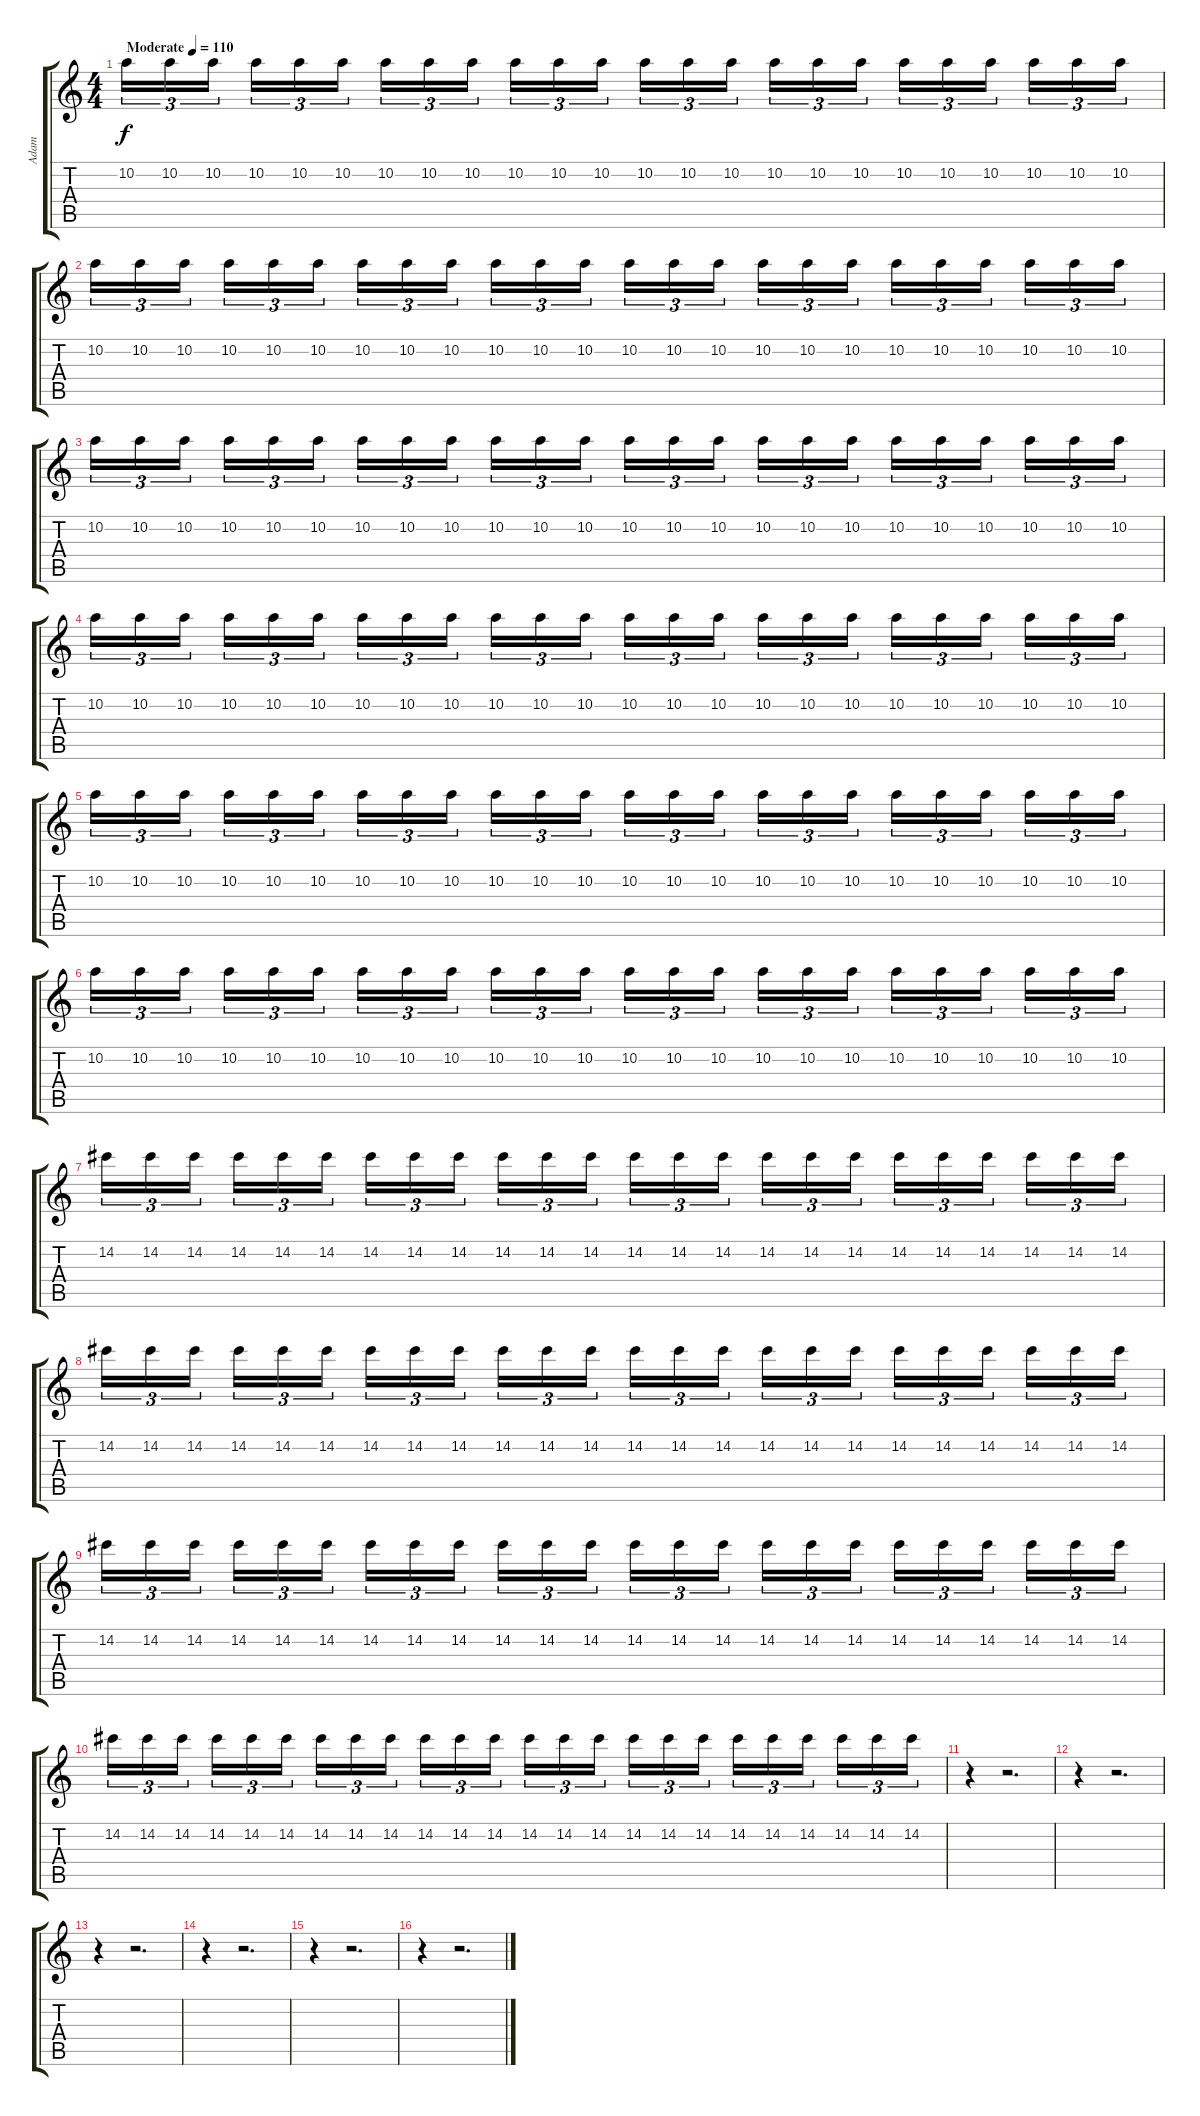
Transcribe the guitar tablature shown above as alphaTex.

\track ("Adam" "Adam") {instrument electricguitarjazz}
\staff {score tabs}
\tuning (E4 B3 G3 D3 A2 D2) {hide}
\ts (4 4)
\tempo (110 "Moderate")
\clef g2
\ks c
10.2.16{tu (3 2) dy f instrument electricguitarjazz} 10.2.16{tu (3 2)} 10.2.16{tu (3 2) beam splitsecondary} 10.2.16{tu (3 2)} 10.2.16{tu (3 2)} 10.2.16{tu (3 2)} 10.2.16{tu (3 2)} 10.2.16{tu (3 2)} 10.2.16{tu (3 2) beam splitsecondary} 10.2.16{tu (3 2)} 10.2.16{tu (3 2)} 10.2.16{tu (3 2)} 10.2.16{tu (3 2)} 10.2.16{tu (3 2)} 10.2.16{tu (3 2) beam splitsecondary} 10.2.16{tu (3 2)} 10.2.16{tu (3 2)} 10.2.16{tu (3 2)} 10.2.16{tu (3 2)} 10.2.16{tu (3 2)} 10.2.16{tu (3 2) beam splitsecondary} 10.2.16{tu (3 2)} 10.2.16{tu (3 2)} 10.2.16{tu (3 2)} |
10.2.16{tu (3 2)} 10.2.16{tu (3 2)} 10.2.16{tu (3 2) beam splitsecondary} 10.2.16{tu (3 2)} 10.2.16{tu (3 2)} 10.2.16{tu (3 2)} 10.2.16{tu (3 2)} 10.2.16{tu (3 2)} 10.2.16{tu (3 2) beam splitsecondary} 10.2.16{tu (3 2)} 10.2.16{tu (3 2)} 10.2.16{tu (3 2)} 10.2.16{tu (3 2)} 10.2.16{tu (3 2)} 10.2.16{tu (3 2) beam splitsecondary} 10.2.16{tu (3 2)} 10.2.16{tu (3 2)} 10.2.16{tu (3 2)} 10.2.16{tu (3 2)} 10.2.16{tu (3 2)} 10.2.16{tu (3 2) beam splitsecondary} 10.2.16{tu (3 2)} 10.2.16{tu (3 2)} 10.2.16{tu (3 2)} |
10.2.16{tu (3 2)} 10.2.16{tu (3 2)} 10.2.16{tu (3 2) beam splitsecondary} 10.2.16{tu (3 2)} 10.2.16{tu (3 2)} 10.2.16{tu (3 2)} 10.2.16{tu (3 2)} 10.2.16{tu (3 2)} 10.2.16{tu (3 2) beam splitsecondary} 10.2.16{tu (3 2)} 10.2.16{tu (3 2)} 10.2.16{tu (3 2)} 10.2.16{tu (3 2)} 10.2.16{tu (3 2)} 10.2.16{tu (3 2) beam splitsecondary} 10.2.16{tu (3 2)} 10.2.16{tu (3 2)} 10.2.16{tu (3 2)} 10.2.16{tu (3 2)} 10.2.16{tu (3 2)} 10.2.16{tu (3 2) beam splitsecondary} 10.2.16{tu (3 2)} 10.2.16{tu (3 2)} 10.2.16{tu (3 2)} |
10.2.16{tu (3 2)} 10.2.16{tu (3 2)} 10.2.16{tu (3 2) beam splitsecondary} 10.2.16{tu (3 2)} 10.2.16{tu (3 2)} 10.2.16{tu (3 2)} 10.2.16{tu (3 2)} 10.2.16{tu (3 2)} 10.2.16{tu (3 2) beam splitsecondary} 10.2.16{tu (3 2)} 10.2.16{tu (3 2)} 10.2.16{tu (3 2)} 10.2.16{tu (3 2)} 10.2.16{tu (3 2)} 10.2.16{tu (3 2) beam splitsecondary} 10.2.16{tu (3 2)} 10.2.16{tu (3 2)} 10.2.16{tu (3 2)} 10.2.16{tu (3 2)} 10.2.16{tu (3 2)} 10.2.16{tu (3 2) beam splitsecondary} 10.2.16{tu (3 2)} 10.2.16{tu (3 2)} 10.2.16{tu (3 2)} |
10.2.16{tu (3 2)} 10.2.16{tu (3 2)} 10.2.16{tu (3 2) beam splitsecondary} 10.2.16{tu (3 2)} 10.2.16{tu (3 2)} 10.2.16{tu (3 2)} 10.2.16{tu (3 2)} 10.2.16{tu (3 2)} 10.2.16{tu (3 2) beam splitsecondary} 10.2.16{tu (3 2)} 10.2.16{tu (3 2)} 10.2.16{tu (3 2)} 10.2.16{tu (3 2)} 10.2.16{tu (3 2)} 10.2.16{tu (3 2) beam splitsecondary} 10.2.16{tu (3 2)} 10.2.16{tu (3 2)} 10.2.16{tu (3 2)} 10.2.16{tu (3 2)} 10.2.16{tu (3 2)} 10.2.16{tu (3 2) beam splitsecondary} 10.2.16{tu (3 2)} 10.2.16{tu (3 2)} 10.2.16{tu (3 2)} |
10.2.16{tu (3 2)} 10.2.16{tu (3 2)} 10.2.16{tu (3 2) beam splitsecondary} 10.2.16{tu (3 2)} 10.2.16{tu (3 2)} 10.2.16{tu (3 2)} 10.2.16{tu (3 2)} 10.2.16{tu (3 2)} 10.2.16{tu (3 2) beam splitsecondary} 10.2.16{tu (3 2)} 10.2.16{tu (3 2)} 10.2.16{tu (3 2)} 10.2.16{tu (3 2)} 10.2.16{tu (3 2)} 10.2.16{tu (3 2) beam splitsecondary} 10.2.16{tu (3 2)} 10.2.16{tu (3 2)} 10.2.16{tu (3 2)} 10.2.16{tu (3 2)} 10.2.16{tu (3 2)} 10.2.16{tu (3 2) beam splitsecondary} 10.2.16{tu (3 2)} 10.2.16{tu (3 2)} 10.2.16{tu (3 2)} |
14.2.16{tu (3 2) volume 5} 14.2.16{tu (3 2)} 14.2.16{tu (3 2) beam splitsecondary} 14.2.16{tu (3 2)} 14.2.16{tu (3 2)} 14.2.16{tu (3 2)} 14.2.16{tu (3 2)} 14.2.16{tu (3 2)} 14.2.16{tu (3 2) beam splitsecondary} 14.2.16{tu (3 2)} 14.2.16{tu (3 2)} 14.2.16{tu (3 2)} 14.2.16{tu (3 2)} 14.2.16{tu (3 2)} 14.2.16{tu (3 2) beam splitsecondary} 14.2.16{tu (3 2)} 14.2.16{tu (3 2)} 14.2.16{tu (3 2)} 14.2.16{tu (3 2)} 14.2.16{tu (3 2)} 14.2.16{tu (3 2) beam splitsecondary} 14.2.16{tu (3 2)} 14.2.16{tu (3 2)} 14.2.16{tu (3 2)} |
14.2.16{tu (3 2)} 14.2.16{tu (3 2)} 14.2.16{tu (3 2) beam splitsecondary} 14.2.16{tu (3 2)} 14.2.16{tu (3 2)} 14.2.16{tu (3 2)} 14.2.16{tu (3 2)} 14.2.16{tu (3 2)} 14.2.16{tu (3 2) beam splitsecondary} 14.2.16{tu (3 2)} 14.2.16{tu (3 2)} 14.2.16{tu (3 2)} 14.2.16{tu (3 2)} 14.2.16{tu (3 2)} 14.2.16{tu (3 2) beam splitsecondary} 14.2.16{tu (3 2)} 14.2.16{tu (3 2)} 14.2.16{tu (3 2)} 14.2.16{tu (3 2)} 14.2.16{tu (3 2)} 14.2.16{tu (3 2) beam splitsecondary} 14.2.16{tu (3 2)} 14.2.16{tu (3 2)} 14.2.16{tu (3 2)} |
14.2.16{tu (3 2)} 14.2.16{tu (3 2)} 14.2.16{tu (3 2) beam splitsecondary} 14.2.16{tu (3 2)} 14.2.16{tu (3 2)} 14.2.16{tu (3 2)} 14.2.16{tu (3 2)} 14.2.16{tu (3 2)} 14.2.16{tu (3 2) beam splitsecondary} 14.2.16{tu (3 2)} 14.2.16{tu (3 2)} 14.2.16{tu (3 2)} 14.2.16{tu (3 2)} 14.2.16{tu (3 2)} 14.2.16{tu (3 2) beam splitsecondary} 14.2.16{tu (3 2)} 14.2.16{tu (3 2)} 14.2.16{tu (3 2)} 14.2.16{tu (3 2)} 14.2.16{tu (3 2)} 14.2.16{tu (3 2) beam splitsecondary} 14.2.16{tu (3 2)} 14.2.16{tu (3 2)} 14.2.16{tu (3 2)} |
14.2.16{tu (3 2)} 14.2.16{tu (3 2)} 14.2.16{tu (3 2) beam splitsecondary} 14.2.16{tu (3 2)} 14.2.16{tu (3 2)} 14.2.16{tu (3 2)} 14.2.16{tu (3 2)} 14.2.16{tu (3 2)} 14.2.16{tu (3 2) beam splitsecondary} 14.2.16{tu (3 2)} 14.2.16{tu (3 2)} 14.2.16{tu (3 2)} 14.2.16{tu (3 2)} 14.2.16{tu (3 2)} 14.2.16{tu (3 2) beam splitsecondary} 14.2.16{tu (3 2)} 14.2.16{tu (3 2)} 14.2.16{tu (3 2)} 14.2.16{tu (3 2)} 14.2.16{tu (3 2)} 14.2.16{tu (3 2) beam splitsecondary} 14.2.16{tu (3 2)} 14.2.16{tu (3 2)} 14.2.16{tu (3 2)} |
r.4{volume 0} r.2{d} |
r.4 r.2{d} |
r.4 r.2{d} |
r.4 r.2{d} |
r.4 r.2{d} |
r.4 r.2{d}
